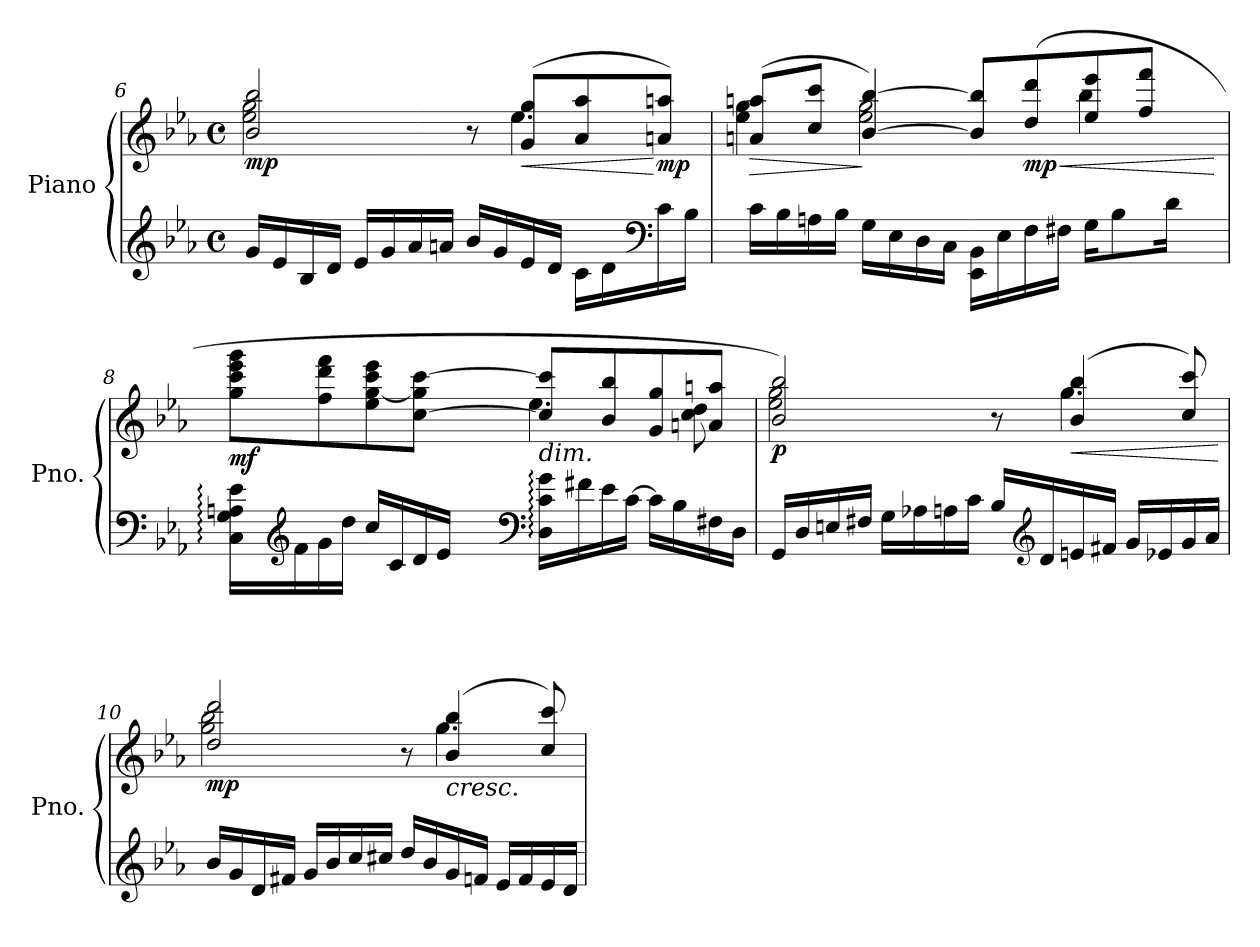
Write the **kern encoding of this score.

**kern	**kern	**dynam
*part1	*part1	*part1
*staff2	*staff1	*staff1/2
*I"Piano	*	*
*I'Pno.	*	*
*clefG2	*clefG2	*
*k[b-e-a-]	*k[b-e-a-]	*
*M4/4	*M4/4	*
*met(c)	*met(c)	*
=6	=6	=6
*	*^	*
!	!	!	!LO:DY:b
16g/LL	2b-/ 2bb-/	2ee-\ 2gg\	mp
16e-/	.	.	.
16B-/	.	.	.
16d/JJ	.	.	.
16e-/LL	.	.	.
16g/	.	.	.
16a-/	.	.	.
16an/JJ	.	.	.
16b-/LL	8r	8rffyy	.
16g/	.	.	.
!	!	!	!LO:HP:b
16e-/	(>8g/ 8gg/L	4.ee-\	<
16d/JJ	.	.	.
16c\LL	8a-/ 8aa-/	.	.
16d\	.	.	.
*clefF4	*	*	*
!	!	!	!LO:DY:n=1:b
16c\	8an/ 8aan/J)	.	[ mp
16B-\JJ	.	.	.
!!LO:LB:g=z	!!
=7	=7	=7	=7
*^	*	*	*
!	!	!	!	!LO:HP:b
16c\LL	2..ryy	(>8an/ 8aan/L	4ee-\ 4gg\	>
16B-\	.	.	.	.
16An\	.	8cc/ 8ccc/J	.	.
16B-\JJ	.	.	.	.
16G\LL	.	[4b-/ [4bb-/)	2ee-\ 2gg\	]
16E-\	.	.	.	.
16D\	.	.	.	.
16C\JJ	.	.	.	.
*	*	*MM68	*	*
16EE-\ 16BB-\LL	.	8b-/] 8bb-/]L	.	.
16E-\	.	.	.	.
!	!	!	!	!LO:HP:b
!	!	!	!	!LO:DY:n=1:b
16F\	.	(>8dd/ 8ddd/	.	< mp
16F#X\JJ	.	.	.	.
*	*	*MM66	*	*
16G\KL	.	8ee-/ 8eee-/	4bb-\	.
8B-\	.	.	.	.
.	16.ryy	8ff/ 8fff/J	.	.
16d\Jk	.	.	.	.
*	*	*MM56	*	*
.	64C!LLLLyy	.	.	.
.	64G!JJJJyy	.	.	.
*v	*v	*	*	*
*	*v	*v	*
.	.	[
=8	=8	=8
*^	*^	*
!	!	!	!	!LO:DY:b
16C\: 16G\: 16An\: 16e-\:LL	64A!LLLLyy	8gg\ 8ccc\ 8eee-\ 8ggg\L	2ryy	mf
.	64e-!JJJJyy	.	.	.
*	*	*MM72	*	*
.	32ryy	.	.	.
*clefG2	*	*	*	*
16f\	8ryy	.	.	.
16g\	.	8ff\ 8ddd\ 8fff\	.	.
16dd\JJ	4ryy	.	.	.
16cc/LL	.	8ee-\ [8gg\ 8ccc\ 8eee-\	.	.
16c/	.	.	.	.
16d/	.	[8cc\ 8gg\] [8ccc\J	.	.
*	*	*MM60	*	*
16e-/JJ	32ryy	.	.	.
*	*	*MM50	*	*
.	64D!LLLLyy	.	.	.
.	64c!JJJJyy	.	.	.
*clefF4	*	*	*	*
*	*	*MM68	*	*
!	!	!LO:TX:b:i:t=dim.	!	!
16D\: 16c\: 16g\:LL	2rGGyy	8cc/] 8ccc/]L	4.ee-\	.
16f#X\	.	.	.	.
16e-\	.	8b-/ 8bb-/	.	.
[16c\JJ	.	.	.	.
*	*	*MM64	*	*
16c\LL]	.	8g/ 8gg/	.	.
16B-\	.	.	.	.
16F#X\	.	8an/ 8aan/J	8cc\ 8dd\	.
16D\JJ	.	.	.	.
*v	*v	*	*	*
!!LO:LB:g=z	!!
=9	=9	=9	=9
*	*MM72	*	*
!	!	!	!LO:DY:b
16GG/LL	2b-/ 2bb-/)	2ee-\ 2gg\	p
16D/	.	.	.
16En/	.	.	.
16F#X/JJ	.	.	.
16G\LL	.	.	.
16A-X\	.	.	.
16An\	.	.	.
16c\JJ	.	.	.
16B-/LL	8r	8rffyy	.
*clefG2	*	*	*
16d/	.	.	.
!	!	!	!LO:HP:b
16en/	(>4b-/ 4bb-/	4.gg\	<
16f#X/JJ	.	.	.
16g/LL	.	.	.
16e-X/	.	.	.
16g/	8cc/ 8ccc/)	.	.
16a-/JJ	.	.	.
*	*v	*v	*
.	.	[
=10	=10	=10
*	*^	*
!	!	!	!LO:DY:b
16b-/LL	2dd/ 2ddd/	2gg\ 2bb-\	mp
16g/	.	.	.
16d/	.	.	.
16f#X/JJ	.	.	.
16g/LL	.	.	.
16b-/	.	.	.
16cc/	.	.	.
16cc#X/JJ	.	.	.
16dd/LL	8r	8rffyy	.
16b-/	.	.	.
!	!LO:TX:b:i:t=cresc.	!	!
16g/	(>4b-/ 4bb-/	4.gg\	.
16fn/JJ	.	.	.
16e-/LL	.	.	.
16f/	.	.	.
16e-/	8cc/ 8ccc/)	.	.
16d/JJ	.	.	.
*	*v	*v	*
=	=	=
*-	*-	*-
